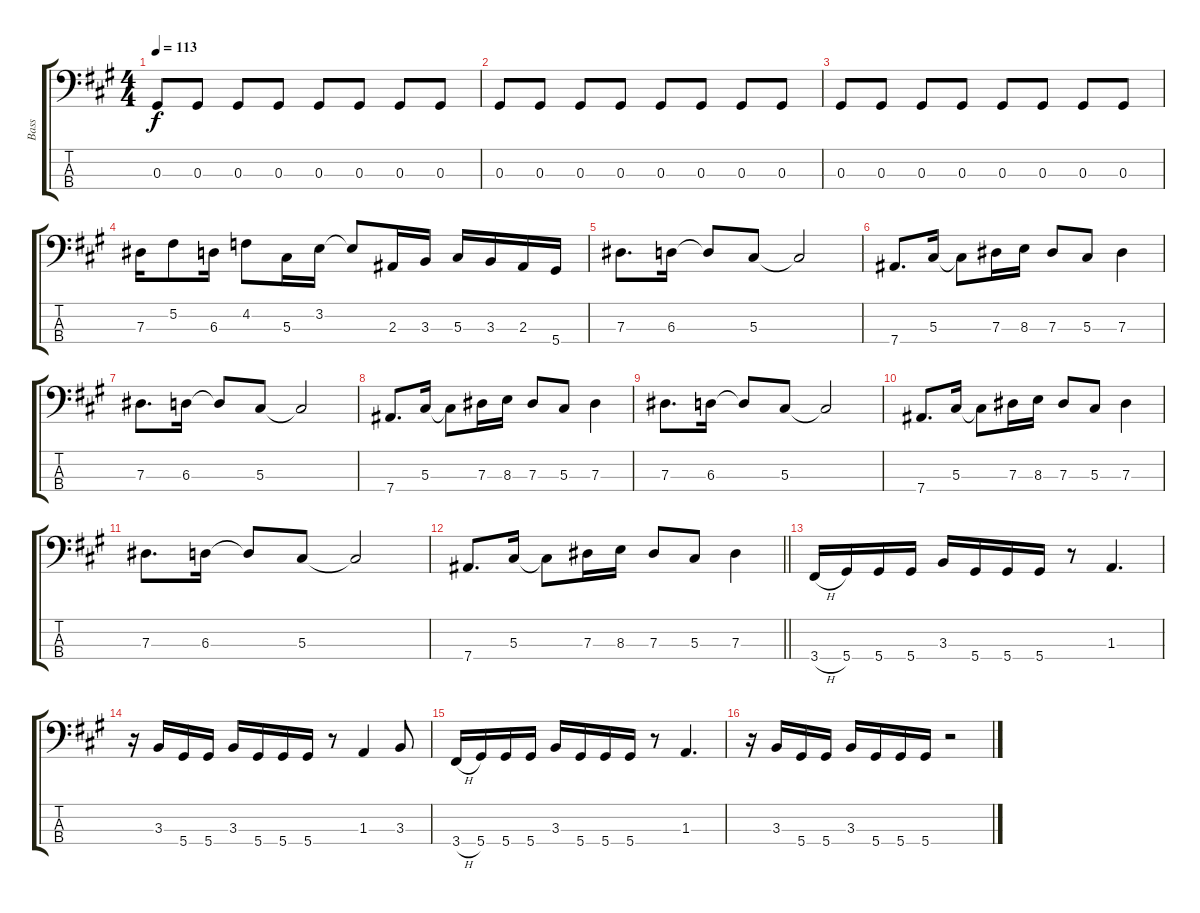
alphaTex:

\track ("Bass" "Bass") {instrument electricbassfinger}
\staff {score tabs}
\tuning (Gb2 Db2 Ab1 Eb1) {hide}
\ts (4 4)
\tempo 113
\clef f4
\ks a
0.3.8{dy f} 0.3.8 0.3.8 0.3.8 0.3.8 0.3.8 0.3.8 0.3.8 |
0.3.8 0.3.8 0.3.8 0.3.8 0.3.8 0.3.8 0.3.8 0.3.8 |
0.3.8 0.3.8 0.3.8 0.3.8 0.3.8 0.3.8 0.3.8 0.3.8 |
7.3.16 5.2.8 6.3.16 4.2.8 5.3.16 3.2.16 3.2{t}.8 2.3.16 3.3.16 5.3.16 3.3.16 2.3.16 5.4.16 |
7.3.8{d} 6.3.16 6.3{t}.8 5.3.8 5.3{t}.2 |
7.4.8{d} 5.3.16 5.3{t}.8 7.3.16 8.3.16 7.3.8 5.3.8 7.3.4 |
7.3.8{d} 6.3.16 6.3{t}.8 5.3.8 5.3{t}.2 |
7.4.8{d} 5.3.16 5.3{t}.8 7.3.16 8.3.16 7.3.8 5.3.8 7.3.4 |
7.3.8{d} 6.3.16 6.3{t}.8 5.3.8 5.3{t}.2 |
7.4.8{d} 5.3.16 5.3{t}.8 7.3.16 8.3.16 7.3.8 5.3.8 7.3.4 |
7.3.8{d} 6.3.16 6.3{t}.8 5.3.8 5.3{t}.2 |
\barLineRight lightlight
7.4.8{d} 5.3.16 5.3{t}.8 7.3.16 8.3.16 7.3.8 5.3.8 7.3.4 |
\section ("" " ")
3.4{h}.16 5.4.16 5.4.16 5.4.16 3.3.16 5.4.16 5.4.16 5.4.16 r.8 1.3.4{d} |
r.16 3.3.16 5.4.16 5.4.16 3.3.16 5.4.16 5.4.16 5.4.16 r.8 1.3.4 3.3.8 |
3.4{h}.16 5.4.16 5.4.16 5.4.16 3.3.16 5.4.16 5.4.16 5.4.16 r.8 1.3.4{d} |
r.16 3.3.16 5.4.16 5.4.16 3.3.16 5.4.16 5.4.16 5.4.16 r.2
